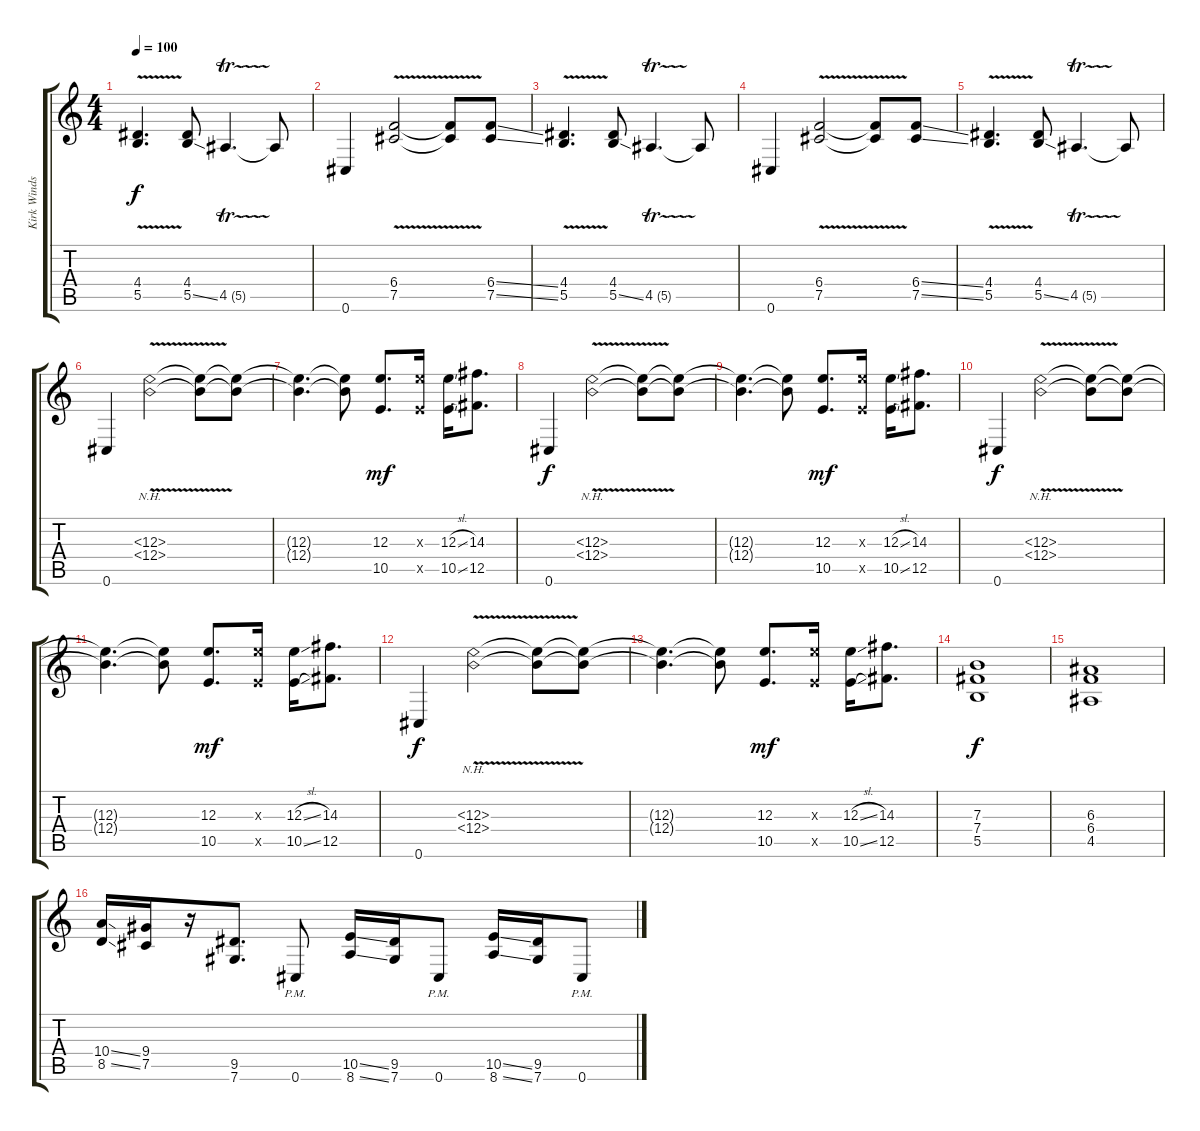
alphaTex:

\track ("Kirk Windstein" "Kirk Winds") {instrument overdrivenguitar}
\staff {score tabs}
\tuning (Db4 Ab3 E3 B2 Gb2 Db2) {hide}
\ts (4 4)
\tempo 100
\clef g2
\ks c
(4.4{v} 5.5{v}).4{d dy f} (4.4 5.5{ss}).8 4.5{tr (5 32)}.4{d} 4.5{t}.8 |
0.6.4 (6.4{v} 7.5{v}).2 (6.4{t} 7.5{t}).8 (6.4{ss} 7.5{ss}).8 |
(4.4{v} 5.5{v}).4{d} (4.4 5.5{ss}).8 4.5{tr (5 32)}.4{d} 4.5{t}.8 |
0.6.4 (6.4{v} 7.5{v}).2 (6.4{t} 7.5{t}).8 (6.4{ss} 7.5{ss}).8 |
(4.4{v} 5.5{v}).4{d} (4.4 5.5{ss}).8 4.5{tr (5 32)}.4{d} 4.5{t}.8 |
0.6.4 (12.3{nh} 12.4{nh v}).2 (12.3{t} 12.4{t}).8 (12.3{t} 12.4{t}).8 |
(12.3{t} 12.4{t}).4{d} (12.3{t} 12.4{t}).8 (12.3 10.5).8{d dy mf} (12.3{x} 10.5{x}).16 (12.3{sl} 10.5{sl}).16 (14.3 12.5).8{d} |
0.6.4{dy f} (12.3{nh} 12.4{nh v}).2 (12.3{t} 12.4{t}).8 (12.3{t} 12.4{t}).8 |
(12.3{t} 12.4{t}).4{d} (12.3{t} 12.4{t}).8 (12.3 10.5).8{d dy mf} (12.3{x} 10.5{x}).16 (12.3{sl} 10.5{sl}).16 (14.3 12.5).8{d} |
0.6.4{dy f} (12.3{nh} 12.4{nh v}).2 (12.3{t} 12.4{t}).8 (12.3{t} 12.4{t}).8 |
(12.3{t} 12.4{t}).4{d} (12.3{t} 12.4{t}).8 (12.3 10.5).8{d dy mf} (12.3{x} 10.5{x}).16 (12.3{sl} 10.5{sl}).16 (14.3 12.5).8{d} |
0.6.4{dy f} (12.3{nh} 12.4{nh v}).2 (12.3{t} 12.4{t}).8 (12.3{t} 12.4{t}).8 |
(12.3{t} 12.4{t}).4{d} (12.3{t} 12.4{t}).8 (12.3 10.5).8{d dy mf} (12.3{x} 10.5{x}).16 (12.3{sl} 10.5{sl}).16 (14.3 12.5).8{d} |
(7.3 7.4 5.5).1{dy f} |
(6.3 6.4 4.5).1 |
(10.4{ss} 8.5{ss}).16 (9.4 7.5).16 r.16 (9.5 7.6).8{d} 0.6{pm}.8 (10.5{ss} 8.6{ss}).16 (9.5 7.6).16 0.6{pm}.8 (10.5{ss} 8.6{ss}).16 (9.5 7.6).16 0.6{pm}.8
